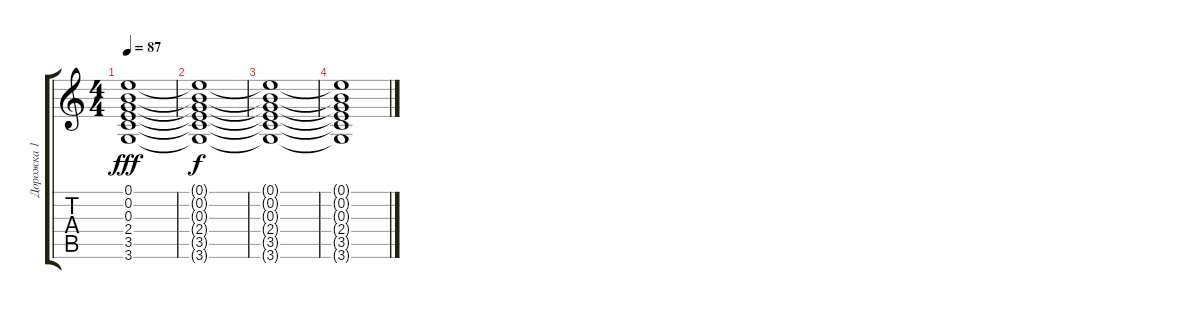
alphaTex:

\track ("Дорожка 1" "Дорожка 1") {instrument distortionguitar}
\staff {score tabs}
\tuning (E4 B3 G3 D3 A2 E2) {hide}
\ts (4 4)
\tempo 87
\clef g2
\ks c
(0.1 0.2 0.3 2.4 3.5 3.6).1{dy fff} |
(0.1{t} 0.2{t} 0.3{t} 2.4{t} 3.5{t} 3.6{t}).1{dy f} |
(0.1{t} 0.2{t} 0.3{t} 2.4{t} 3.5{t} 3.6{t}).1 |
(0.1{t} 0.2{t} 0.3{t} 2.4{t} 3.5{t} 3.6{t}).1
